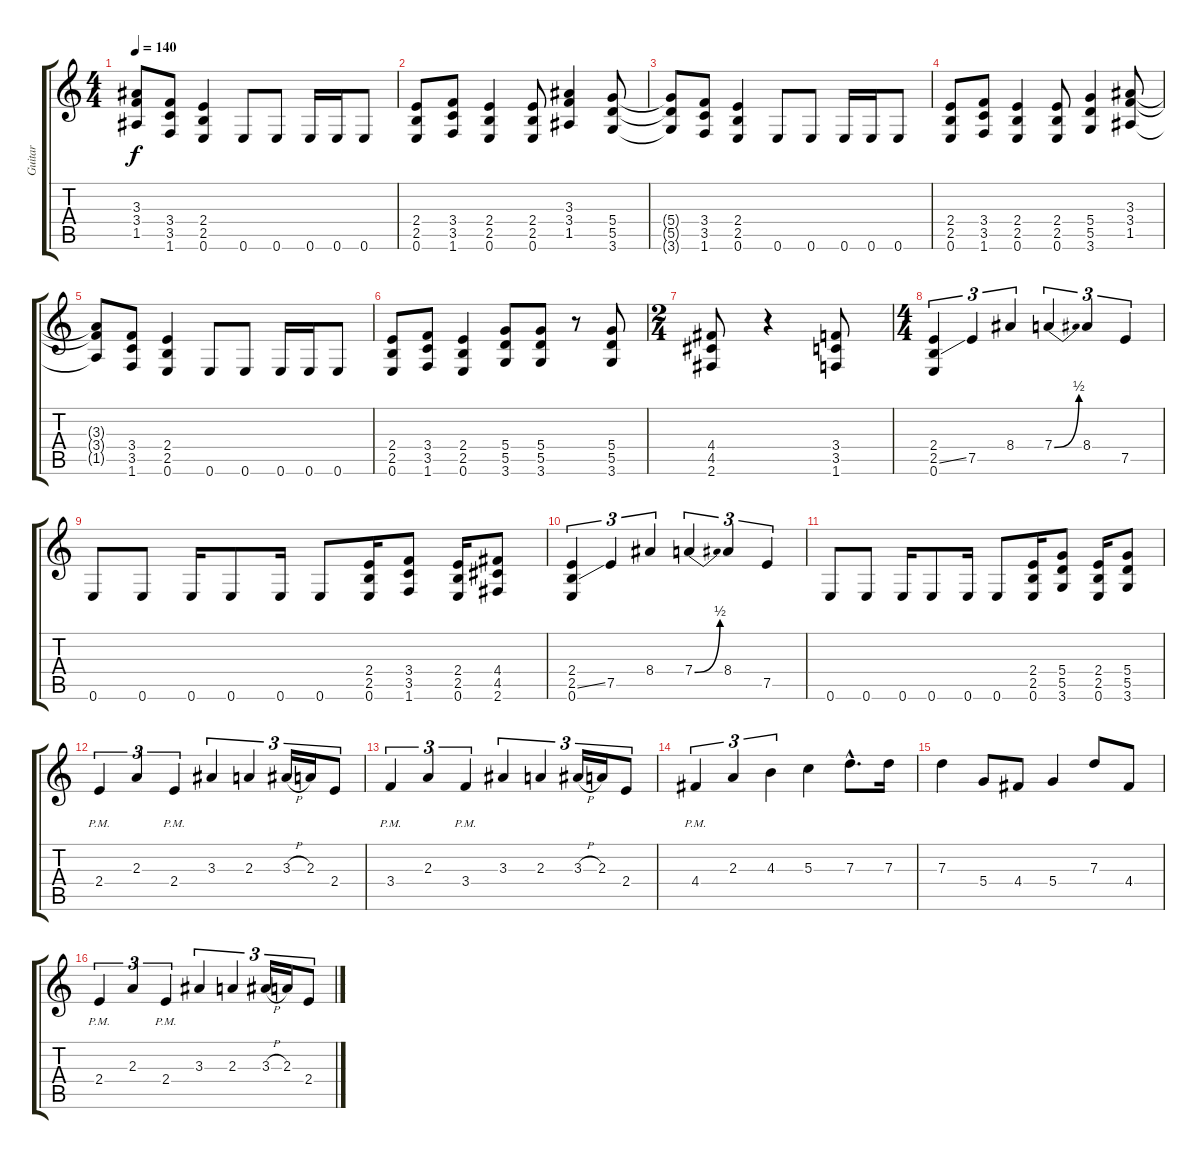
\track ("Guitar" "Guitar") {instrument distortionguitar}
\staff {score tabs}
\tuning (E4 B3 G3 D3 A2 E2) {hide}
\ts (4 4)
\tempo 140
\clef g2
\ks c
(3.3{t} 3.4{t} 1.5{t}).8{dy f} (3.4 3.5 1.6).8 (2.4 2.5 0.6).4 0.6.8 0.6.8 0.6.16 0.6.16 0.6.8 |
(2.4 2.5 0.6).8 (3.4 3.5 1.6).8 (2.4 2.5 0.6).4 (2.4 2.5 0.6).8 (3.3 3.4 1.5).4 (5.4 5.5 3.6).8 |
(5.4{t} 5.5{t} 3.6{t}).8 (3.4 3.5 1.6).8 (2.4 2.5 0.6).4 0.6.8 0.6.8 0.6.16 0.6.16 0.6.8 |
(2.4 2.5 0.6).8 (3.4 3.5 1.6).8 (2.4 2.5 0.6).4 (2.4 2.5 0.6).8 (5.4 5.5 3.6).4 (3.3 3.4 1.5).8 |
(3.3{t} 3.4{t} 1.5{t}).8 (3.4 3.5 1.6).8 (2.4 2.5 0.6).4 0.6.8 0.6.8 0.6.16 0.6.16 0.6.8 |
(2.4 2.5 0.6).8 (3.4 3.5 1.6).8 (2.4 2.5 0.6).4 (5.4 5.5 3.6).8 (5.4 5.5 3.6).8 r.8 (5.4 5.5 3.6).8 |
\ts (2 4)
(4.4 4.5 2.6).8 r.4 (3.4 3.5 1.6).8 |
\ts (4 4)
(2.4 2.5{ss} 0.6).4{tu (3 2)} 7.5.4{tu (3 2)} 8.4.4{tu (3 2)} 7.4{be (bend 0 0 60 2)}.4{tu (3 2)} 8.4.4{tu (3 2)} 7.5.4{tu (3 2)} |
0.6.8 0.6.8 0.6.16 0.6.8 0.6.16 0.6.8 (2.4 2.5 0.6).16 (3.4 3.5 1.6).8 (2.4 2.5 0.6).16 (4.4 4.5 2.6).8 |
(2.4 2.5{ss} 0.6).4{tu (3 2)} 7.5.4{tu (3 2)} 8.4.4{tu (3 2)} 7.4{be (bend 0 0 60 2)}.4{tu (3 2)} 8.4.4{tu (3 2)} 7.5.4{tu (3 2)} |
0.6.8 0.6.8 0.6.16 0.6.8 0.6.16 0.6.8 (2.4 2.5 0.6).16 (5.4 5.5 3.6).8 (2.4 2.5 0.6).16 (5.4 5.5 3.6).8 |
2.4{pm}.4{tu (3 2)} 2.3.4{tu (3 2)} 2.4{pm}.4{tu (3 2)} 3.3.4{tu (3 2)} 2.3.4{tu (3 2)} 3.3{h}.16{tu (3 2)} 2.3.16{tu (3 2)} 2.4.8{tu (3 2)} |
3.4{pm}.4{tu (3 2)} 2.3.4{tu (3 2)} 3.4{pm}.4{tu (3 2)} 3.3.4{tu (3 2)} 2.3.4{tu (3 2)} 3.3{h}.16{tu (3 2)} 2.3.16{tu (3 2)} 2.4.8{tu (3 2)} |
4.4{pm}.4{tu (3 2)} 2.3.4{tu (3 2)} 4.3.4{tu (3 2)} 5.3.4 7.3{hac}.8{d} 7.3.16 |
7.3.4 5.4.8 4.4.8 5.4.4 7.3.8 4.4.8 |
2.4{pm}.4{tu (3 2)} 2.3.4{tu (3 2)} 2.4{pm}.4{tu (3 2)} 3.3.4{tu (3 2)} 2.3.4{tu (3 2)} 3.3{h}.16{tu (3 2)} 2.3.16{tu (3 2)} 2.4.8{tu (3 2)}
